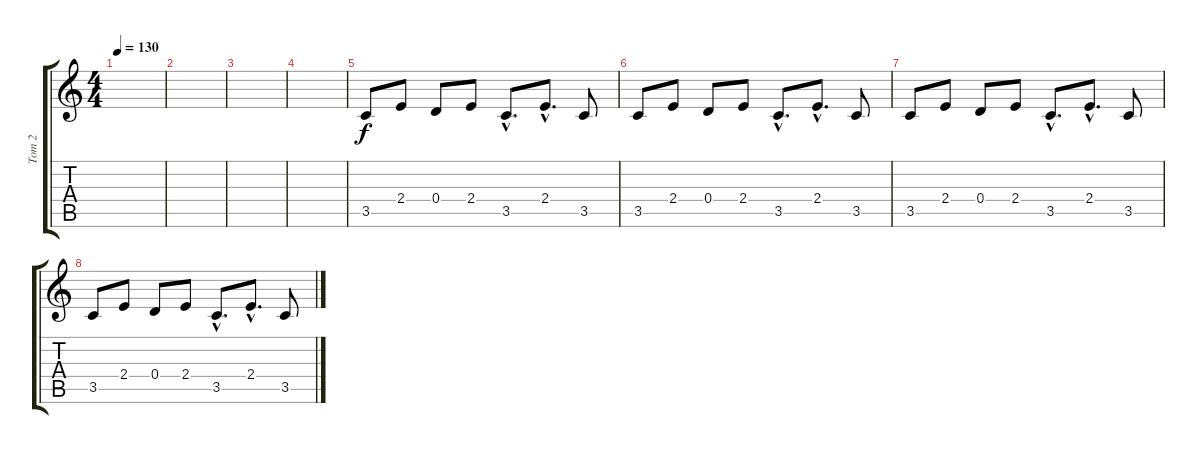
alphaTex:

\track ("Tom 2" "Tom 2") {instrument distortionguitar}
\staff {score tabs}
\tuning (E4 B3 G3 D3 A2 E2) {hide}
\ts (4 4)
\tempo 130
\clef g2
\ks c
|
|
|
|
3.5.8{volume 15 instrument distortionguitar} 2.4.8 0.4.8 2.4.8 3.5{hac}.8{d} 2.4{hac}.8{d} 3.5.8 |
3.5.8 2.4.8 0.4.8 2.4.8 3.5{hac}.8{d} 2.4{hac}.8{d} 3.5.8 |
3.5.8 2.4.8 0.4.8 2.4.8 3.5{hac}.8{d} 2.4{hac}.8{d} 3.5.8 |
3.5.8 2.4.8 0.4.8 2.4.8 3.5{hac}.8{d} 2.4{hac}.8{d} 3.5.8
